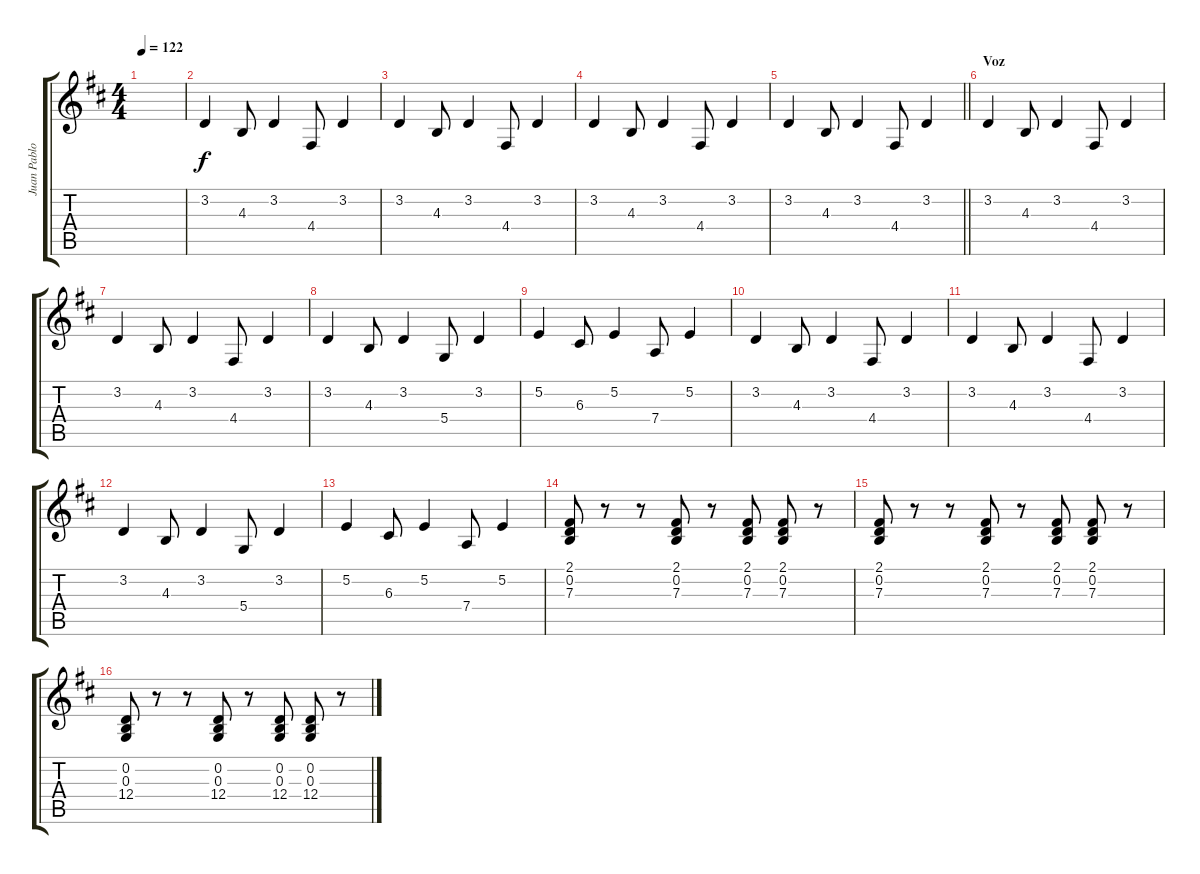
\track ("Juan Pablo Giron" "Juan Pablo") {instrument acousticgrandpiano}
\staff {score tabs}
\tuning (E4 B3 G3 D3 A2 E2) {hide}
\ts (4 4)
\tempo 122
\clef g2
\ks d
|
3.2.4 4.3.8 3.2.4 4.4.8 3.2.4 |
3.2.4 4.3.8 3.2.4 4.4.8 3.2.4 |
3.2.4 4.3.8 3.2.4 4.4.8 3.2.4 |
\barLineRight lightlight
3.2.4 4.3.8 3.2.4 4.4.8 3.2.4 |
\section ("" "Voz")
3.2.4 4.3.8 3.2.4 4.4.8 3.2.4 |
3.2.4 4.3.8 3.2.4 4.4.8 3.2.4 |
3.2.4 4.3.8 3.2.4 5.4.8 3.2.4 |
5.2.4 6.3.8 5.2.4 7.4.8 5.2.4 |
3.2.4 4.3.8 3.2.4 4.4.8 3.2.4 |
3.2.4 4.3.8 3.2.4 4.4.8 3.2.4 |
3.2.4 4.3.8 3.2.4 5.4.8 3.2.4 |
5.2.4 6.3.8 5.2.4 7.4.8 5.2.4 |
(2.1 0.2 7.3).8 r.8 r.8 (2.1 0.2 7.3).8 r.8 (2.1 0.2 7.3).8 (2.1 0.2 7.3).8 r.8 |
(2.1 0.2 7.3).8 r.8 r.8 (2.1 0.2 7.3).8 r.8 (2.1 0.2 7.3).8 (2.1 0.2 7.3).8 r.8 |
(0.2 0.3 12.4).8 r.8 r.8 (0.2 0.3 12.4).8 r.8 (0.2 0.3 12.4).8 (0.2 0.3 12.4).8 r.8
